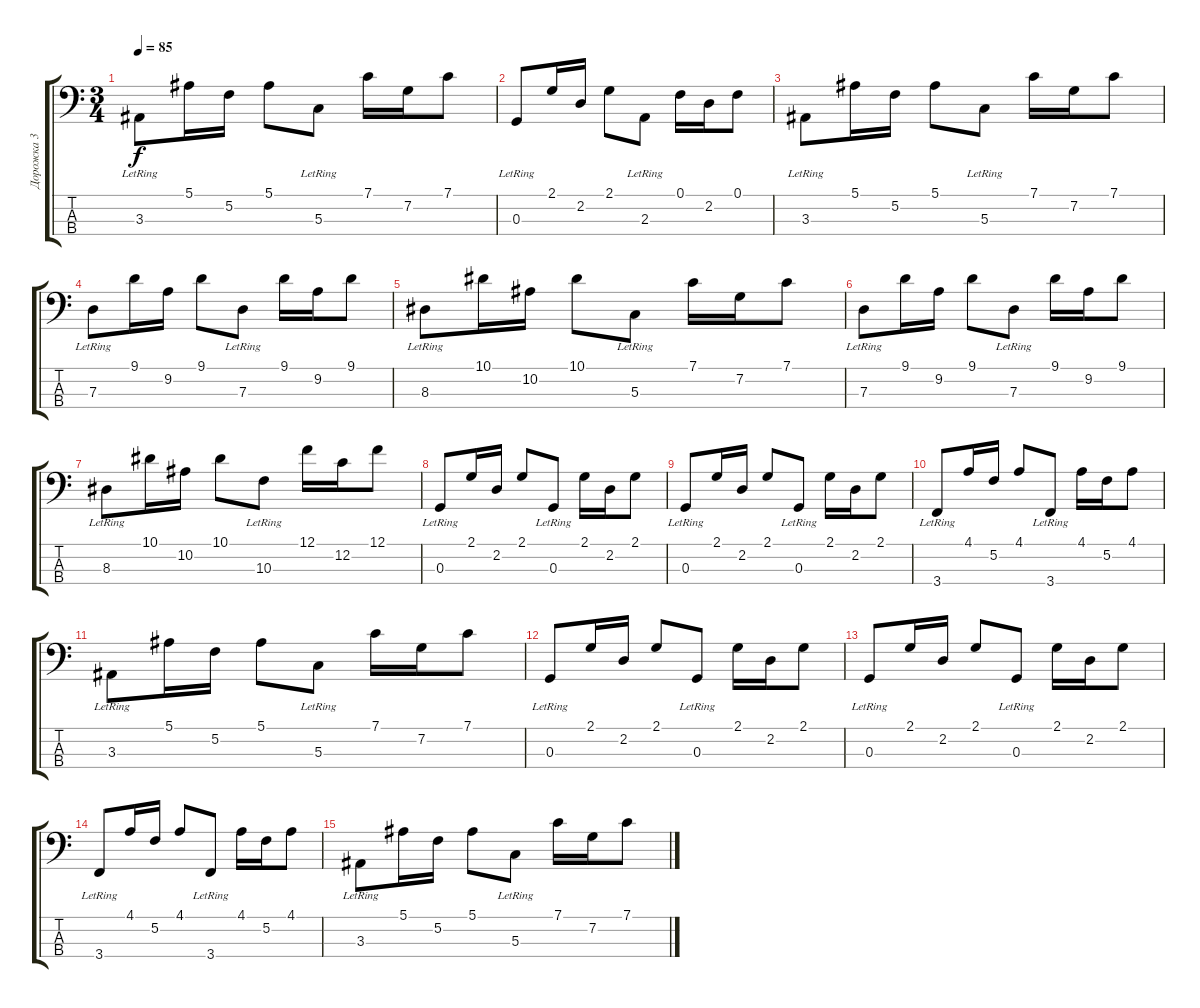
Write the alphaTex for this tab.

\track ("Дорожка 3" "Дорожка 3") {instrument electricbassfinger}
\staff {score tabs}
\tuning (F2 C2 G1 D1) {hide}
\ts (3 4)
\tempo 85
\clef f4
\ks c
3.3{lr}.8{dy f} 5.1.16 5.2.16 5.1.8 5.3{lr}.8 7.1.16 7.2.16 7.1.8 |
0.3{lr}.8 2.1.16 2.2.16 2.1.8 2.3{lr}.8 0.1.16 2.2.16 0.1.8 |
3.3{lr}.8 5.1.16 5.2.16 5.1.8 5.3{lr}.8 7.1.16 7.2.16 7.1.8 |
7.3{lr}.8 9.1.16 9.2.16 9.1.8 7.3{lr}.8 9.1.16 9.2.16 9.1.8 |
8.3{lr}.8 10.1.16 10.2.16 10.1.8 5.3{lr}.8 7.1.16 7.2.16 7.1.8 |
7.3{lr}.8 9.1.16 9.2.16 9.1.8 7.3{lr}.8 9.1.16 9.2.16 9.1.8 |
8.3{lr}.8 10.1.16 10.2.16 10.1.8 10.3{lr}.8 12.1.16 12.2.16 12.1.8 |
0.3{lr}.8 2.1.16 2.2.16 2.1.8 0.3{lr}.8 2.1.16 2.2.16 2.1.8 |
0.3{lr}.8 2.1.16 2.2.16 2.1.8 0.3{lr}.8 2.1.16 2.2.16 2.1.8 |
3.4{lr}.8 4.1.16 5.2.16 4.1.8 3.4{lr}.8 4.1.16 5.2.16 4.1.8 |
3.3{lr}.8 5.1.16 5.2.16 5.1.8 5.3{lr}.8 7.1.16 7.2.16 7.1.8 |
0.3{lr}.8 2.1.16 2.2.16 2.1.8 0.3{lr}.8 2.1.16 2.2.16 2.1.8 |
0.3{lr}.8 2.1.16 2.2.16 2.1.8 0.3{lr}.8 2.1.16 2.2.16 2.1.8 |
3.4{lr}.8 4.1.16 5.2.16 4.1.8 3.4{lr}.8 4.1.16 5.2.16 4.1.8 |
3.3{lr}.8 5.1.16 5.2.16 5.1.8 5.3{lr}.8 7.1.16 7.2.16 7.1.8
